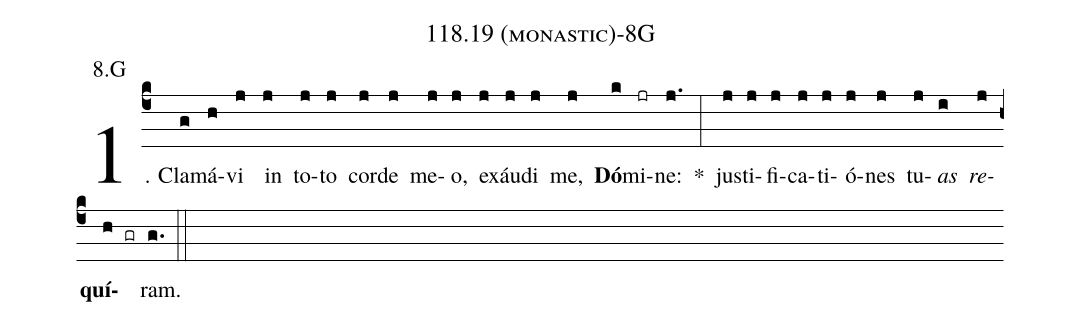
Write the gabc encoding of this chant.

name: 118.19 (monastic)-8G;
annotation: 8.G;
%%
(c4)1. Cla(g)má(h)vi(j) in(j) to(j)to(j) cor(j)de(j) me(j)o,(j) ex(j)áu(j)di(j) me,(j) <b>Dó</b>(k)mi(jr)ne:(j.) *(:) jus(j)ti(j)fi(j)ca(j)ti(j)ó(j)nes(j) tu(j)<i>as</i>(i) <i>re</i>(j)<b>quí</b>(h gr)ram.(g.) (::)
